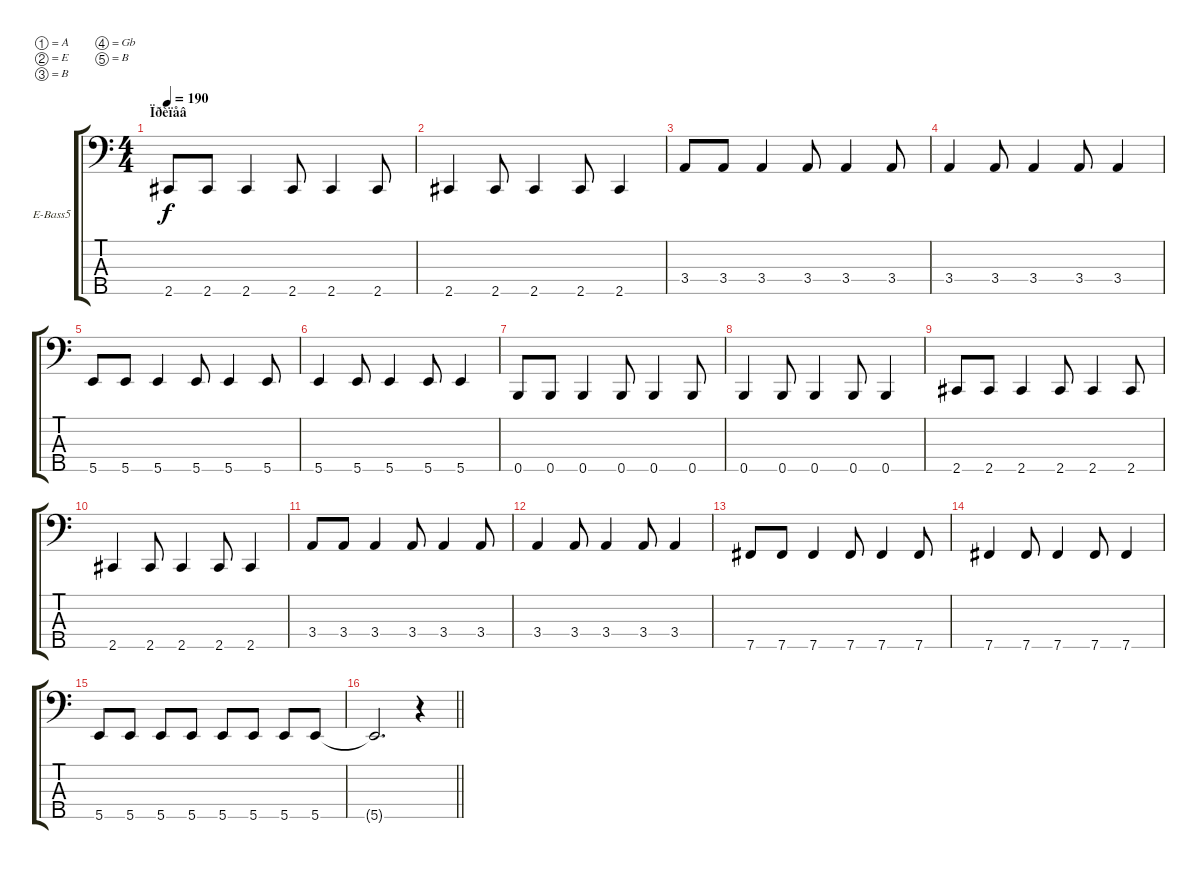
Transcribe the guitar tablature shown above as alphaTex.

\bracketExtendMode groupsimilarinstruments
\firstSystemTrackNameOrientation horizontal
\otherSystemsTrackNameOrientation horizontal
\track ("Denis" "E-Bass5") {instrument electricbasspick}
\staff {score tabs}
\tuning (A2 E2 B1 Gb1 B0)
\ts (4 4)
\section ("" "Ïðèïåâ")
\tempo 190
\clef f4
\ks c
2.5.8{dy f} 2.5.8 2.5.4 2.5.8 2.5.4 2.5.8 |
2.5.4 2.5.8 2.5.4 2.5.8 2.5.4 |
3.4.8 3.4.8 3.4.4 3.4.8 3.4.4 3.4.8 |
3.4.4 3.4.8 3.4.4 3.4.8 3.4.4 |
5.5.8 5.5.8 5.5.4 5.5.8 5.5.4 5.5.8 |
5.5.4 5.5.8 5.5.4 5.5.8 5.5.4 |
0.5.8 0.5.8 0.5.4 0.5.8 0.5.4 0.5.8 |
0.5.4 0.5.8 0.5.4 0.5.8 0.5.4 |
2.5.8 2.5.8 2.5.4 2.5.8 2.5.4 2.5.8 |
2.5.4 2.5.8 2.5.4 2.5.8 2.5.4 |
3.4.8 3.4.8 3.4.4 3.4.8 3.4.4 3.4.8 |
3.4.4 3.4.8 3.4.4 3.4.8 3.4.4 |
7.5.8 7.5.8 7.5.4 7.5.8 7.5.4 7.5.8 |
7.5.4 7.5.8 7.5.4 7.5.8 7.5.4 |
5.5.8 5.5.8 5.5.8 5.5.8 5.5.8 5.5.8 5.5.8 5.5.8 |
\barLineRight lightlight
5.5{t}.2{d} r.4
